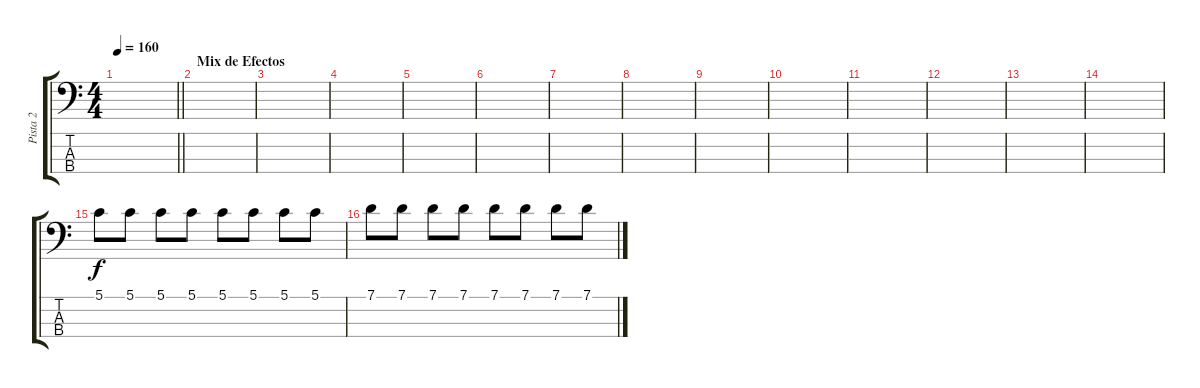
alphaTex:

\track ("Pista 2" "Pista 2") {instrument electricbassfinger}
\staff {score tabs}
\tuning (G2 D2 A1 E1) {hide}
\ts (4 4)
\tempo 160
\clef f4
\barLineRight lightlight
\ks c
|
\section ("" "Mix de Efectos")
|
|
|
|
|
|
|
|
|
|
|
|
|
5.1.8 5.1.8 5.1.8 5.1.8 5.1.8 5.1.8 5.1.8 5.1.8 |
7.1.8 7.1.8 7.1.8 7.1.8 7.1.8 7.1.8 7.1.8 7.1.8
